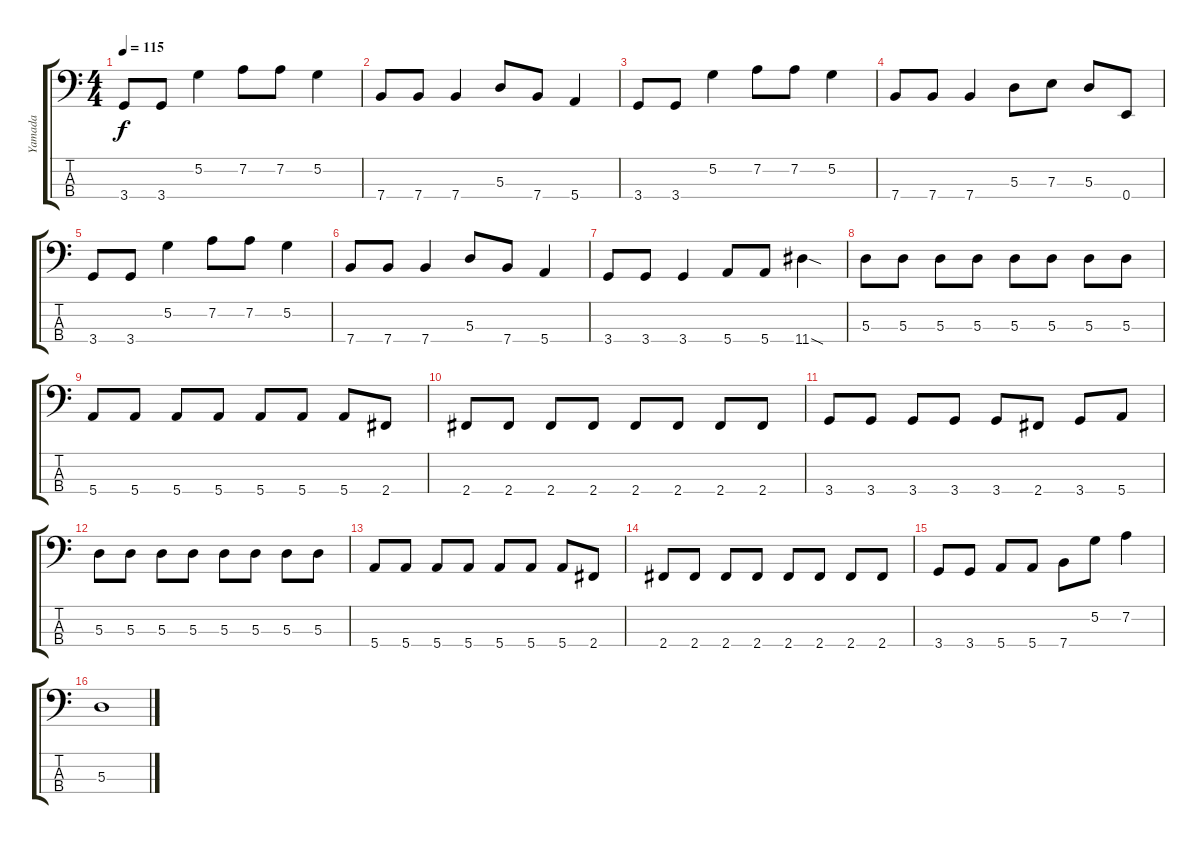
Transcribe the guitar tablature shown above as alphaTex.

\track ("Yamada" "Yamada") {instrument electricbasspick}
\staff {score tabs}
\tuning (G2 D2 A1 E1) {hide}
\ts (4 4)
\tempo 115
\clef f4
\ks c
3.4.8{dy f} 3.4.8 5.2.4 7.2.8 7.2.8 5.2.4 |
7.4.8 7.4.8 7.4.4 5.3.8 7.4.8 5.4.4 |
3.4.8 3.4.8 5.2.4 7.2.8 7.2.8 5.2.4 |
7.4.8 7.4.8 7.4.4 5.3.8 7.3.8 5.3.8 0.4.8 |
3.4.8 3.4.8 5.2.4 7.2.8 7.2.8 5.2.4 |
7.4.8 7.4.8 7.4.4 5.3.8 7.4.8 5.4.4 |
3.4.8 3.4.8 3.4.4 5.4.8 5.4.8 11.4{sod}.4 |
5.3.8 5.3.8 5.3.8 5.3.8 5.3.8 5.3.8 5.3.8 5.3.8 |
5.4.8 5.4.8 5.4.8 5.4.8 5.4.8 5.4.8 5.4.8 2.4.8 |
2.4.8 2.4.8 2.4.8 2.4.8 2.4.8 2.4.8 2.4.8 2.4.8 |
3.4.8 3.4.8 3.4.8 3.4.8 3.4.8 2.4.8 3.4.8 5.4.8 |
5.3.8 5.3.8 5.3.8 5.3.8 5.3.8 5.3.8 5.3.8 5.3.8 |
5.4.8 5.4.8 5.4.8 5.4.8 5.4.8 5.4.8 5.4.8 2.4.8 |
2.4.8 2.4.8 2.4.8 2.4.8 2.4.8 2.4.8 2.4.8 2.4.8 |
3.4.8 3.4.8 5.4.8 5.4.8 7.4.8 5.2.8 7.2.4 |
5.3.1
